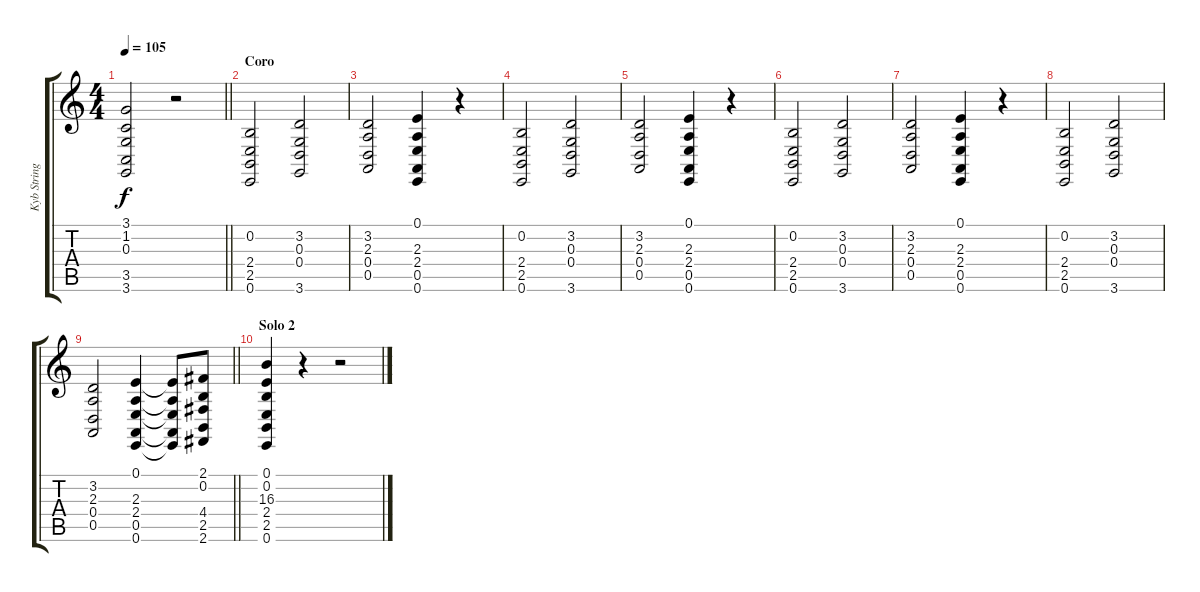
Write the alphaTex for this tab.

\track ("Kyb Strings" "Kyb String") {instrument synthstrings1}
\staff {score tabs}
\tuning (E4 B3 G3 D3 A2 E2) {hide}
\ts (4 4)
\tempo 105
\clef g2
\barLineRight lightlight
\ks c
(3.1 1.2 0.3 3.5 3.6).2{dy f} r.2 |
\section ("" "Coro")
(0.2 2.4 2.5 0.6).2 (3.2 0.3 0.4 3.6).2 |
(3.2 2.3 0.4 0.5).2 (0.1 2.3 2.4 0.5 0.6).4 r.4 |
(0.2 2.4 2.5 0.6).2 (3.2 0.3 0.4 3.6).2 |
(3.2 2.3 0.4 0.5).2 (0.1 2.3 2.4 0.5 0.6).4 r.4 |
(0.2 2.4 2.5 0.6).2 (3.2 0.3 0.4 3.6).2 |
(3.2 2.3 0.4 0.5).2 (0.1 2.3 2.4 0.5 0.6).4 r.4 |
(0.2 2.4 2.5 0.6).2 (3.2 0.3 0.4 3.6).2 |
\barLineRight lightlight
(3.2 2.3 0.4 0.5).2 (0.1 2.3 2.4 0.5 0.6).4 (0.1{t} 2.3{t} 2.4{t} 0.5{t} 0.6{t}).8 (2.1 0.2 4.4 2.5 2.6).8 |
\section ("" "Solo 2")
(0.1 0.2 16.3 2.4 2.5 0.6).4 r.4 r.2
